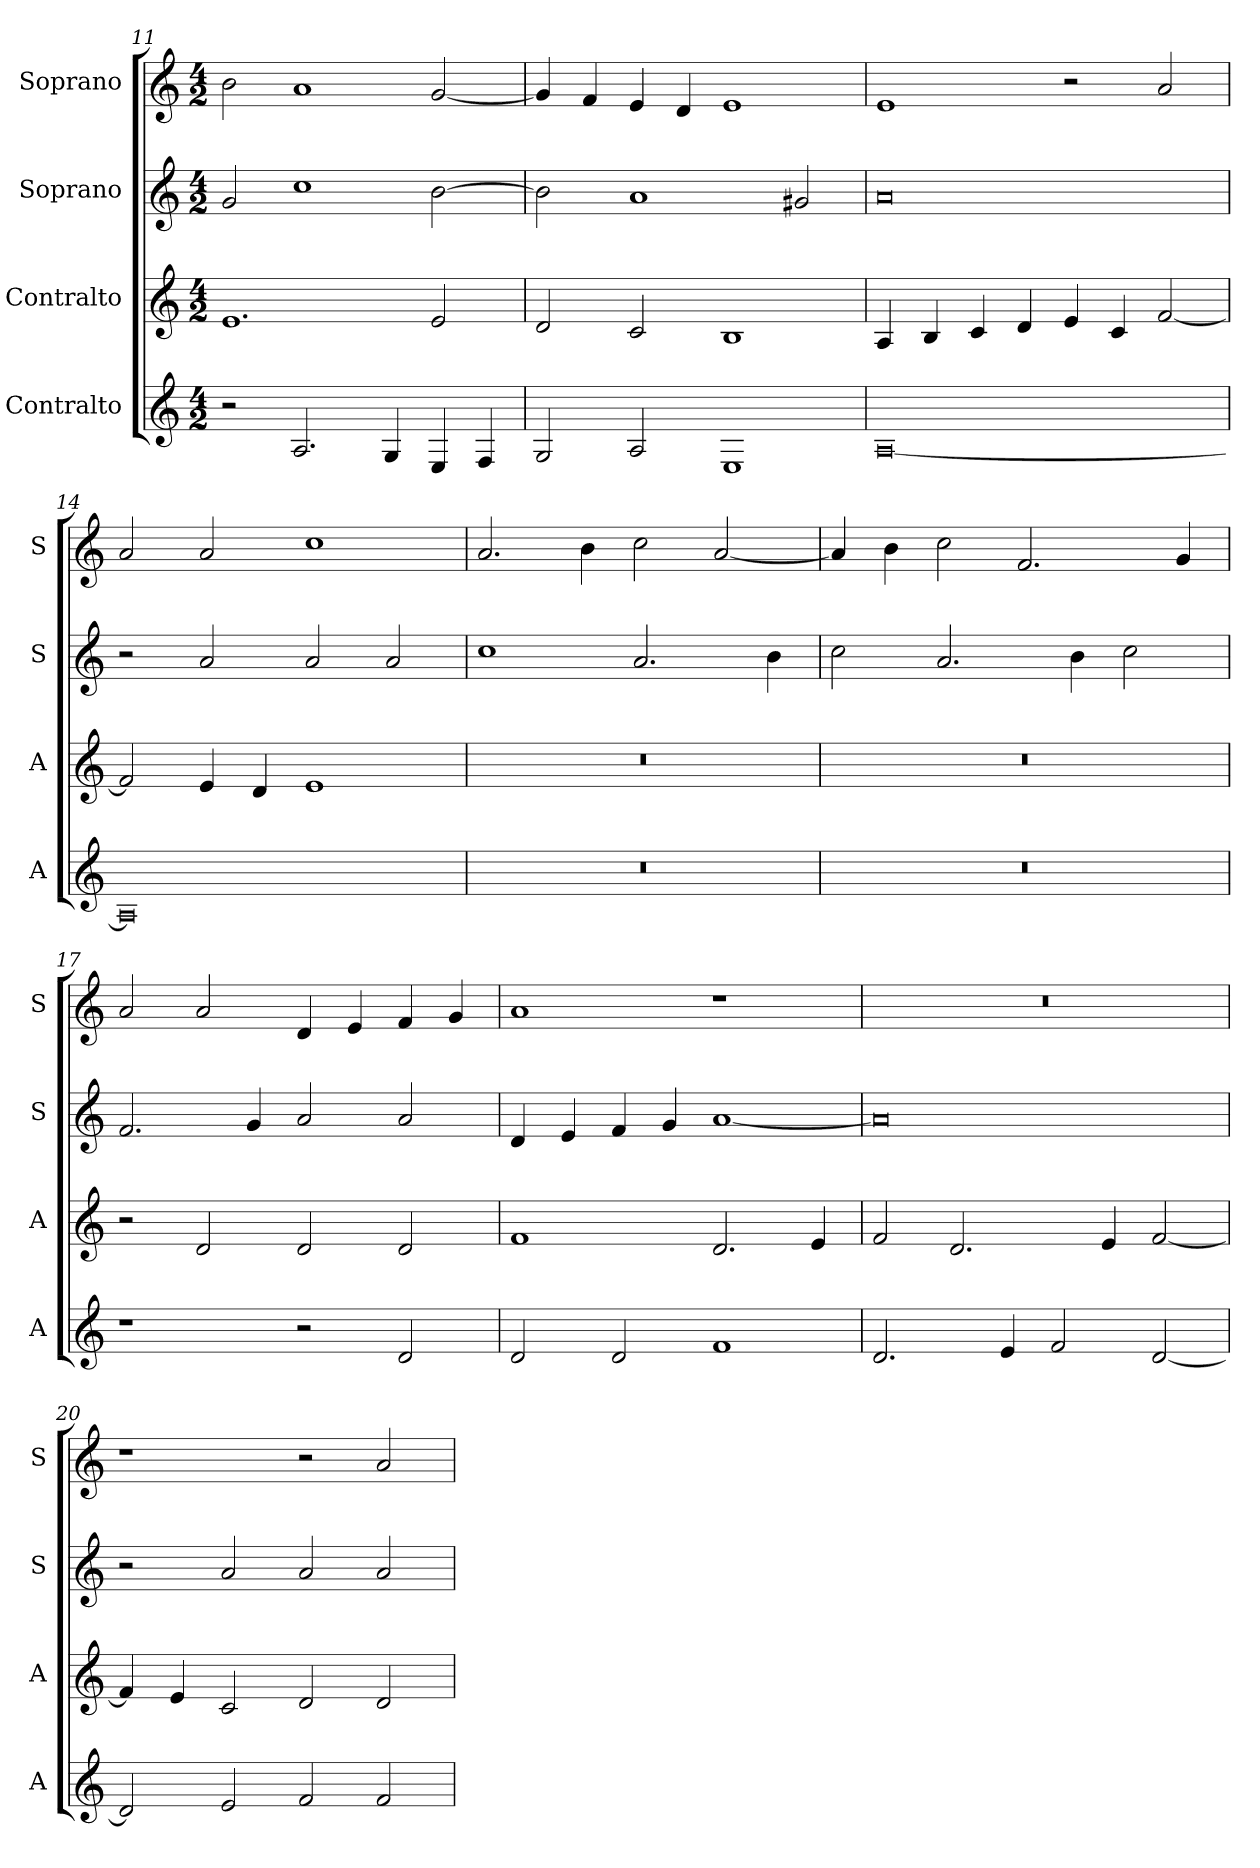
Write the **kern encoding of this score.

**kern	**kern	**kern	**kern
*part4	*part3	*part2	*part1
*staff4	*staff3	*staff2	*staff1
*I"Contralto	*I"Contralto	*I"Soprano	*I"Soprano
*I'A	*I'A	*I'S	*I'S
*clefG2	*clefG2	*clefG2	*clefG2
*k[]	*k[]	*k[]	*k[]
*E:phr	*E:phr	*E:phr	*E:phr
*M4/2	*M4/2	*M4/2	*M4/2
=11	=11	=11	=11
2r	1.e	2g	2b
2.A	.	1cc	1a
4G	.	.	.
4E	2e	[2b	[2g
4F	.	.	.
=12	=12	=12	=12
2G	2d	2b]	4g]
.	.	.	4f
2A	2c	1a	4e
.	.	.	4d
1E	1B	.	1e
.	.	2g#X	.
=13	=13	=13	=13
[0A	4A	0a	1e
.	4B	.	.
.	4c	.	.
.	4d	.	.
.	4e	.	2r
.	4c	.	.
.	[2f	.	2a
=14	=14	=14	=14
0A]	2f]	2r	2a
.	4e	2a	2a
.	4d	.	.
.	1e	2a	1cc
.	.	2a	.
=15	=15	=15	=15
0r	0r	1cc	2.a
.	.	.	4b
.	.	2.a	2cc
.	.	.	[2a
.	.	4b	.
=16	=16	=16	=16
0r	0r	2cc	4a]
.	.	.	4b
.	.	2.a	2cc
.	.	.	2.f
.	.	4b	.
.	.	2cc	.
.	.	.	4g
=17	=17	=17	=17
1r	2r	2.f	2a
.	2d	.	2a
.	.	4g	.
2r	2d	2a	4d
.	.	.	4e
2d	2d	2a	4f
.	.	.	4g
=18	=18	=18	=18
2d	1f	4d	1a
.	.	4e	.
2d	.	4f	.
.	.	4g	.
1f	2.d	[1a	1r
.	4e	.	.
=19	=19	=19	=19
2.d	2f	0a]	0r
.	2.d	.	.
4e	.	.	.
2f	.	.	.
.	4e	.	.
[2d	[2f	.	.
=20	=20	=20	=20
2d]	4f]	2r	1r
.	4e	.	.
2e	2c	2a	.
2f	2d	2a	2r
2f	2d	2a	2a
=	=	=	=
*-	*-	*-	*-
